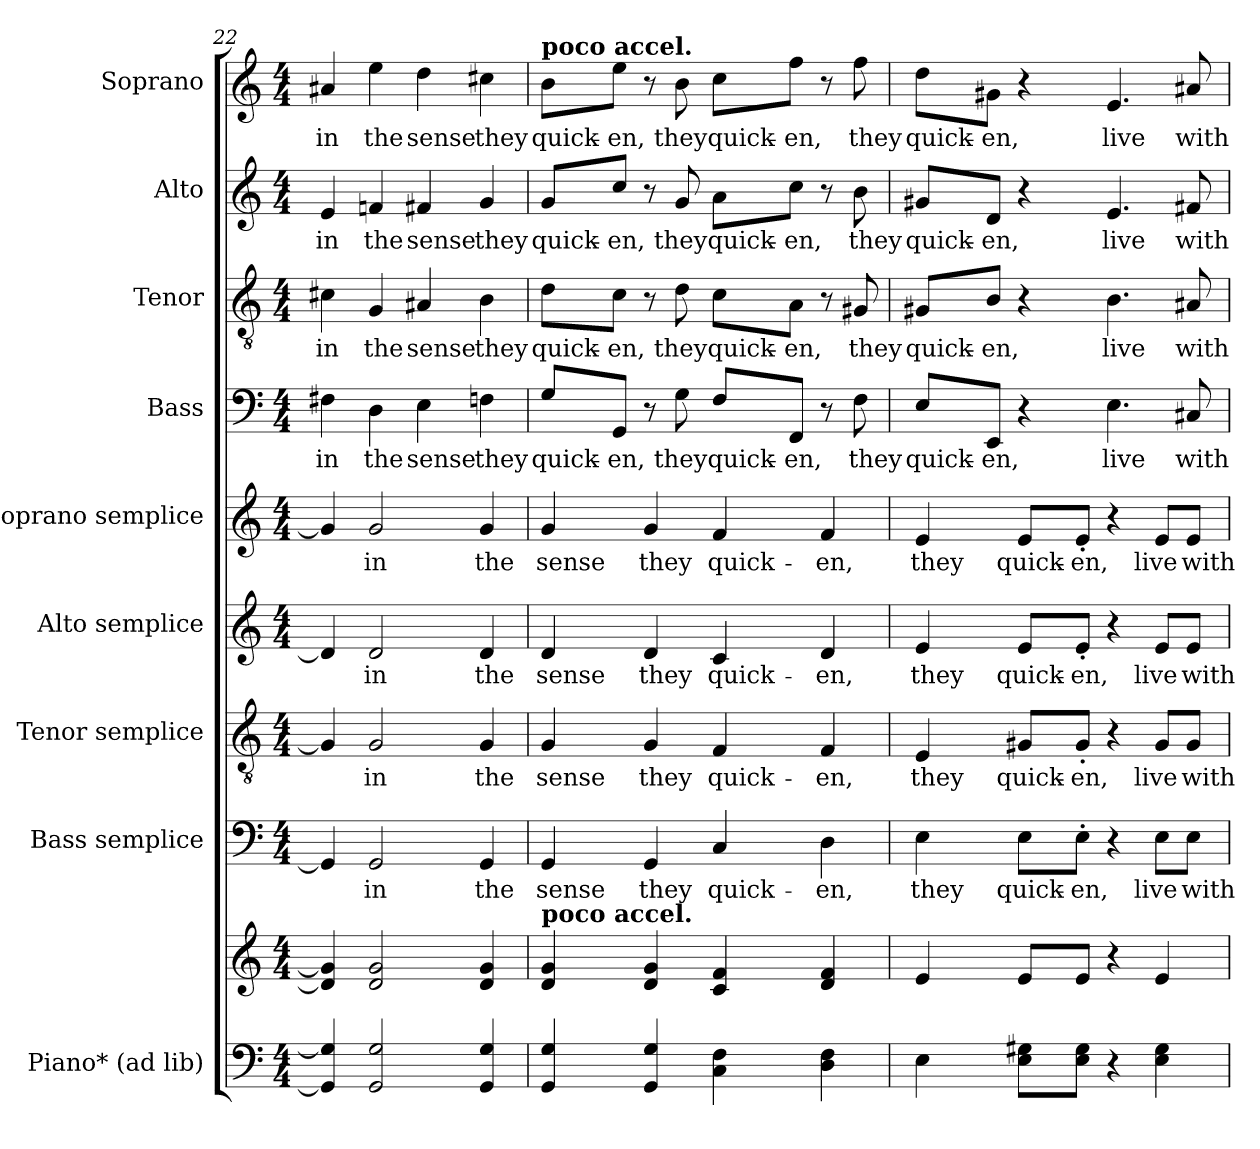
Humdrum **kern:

**kern	**kern	**kern	**text	**kern	**text	**kern	**text	**kern	**text	**kern	**text	**kern	**text	**kern	**text	**kern	**text
*part9	*part9	*part8	*part8	*part7	*part7	*part6	*part6	*part5	*part5	*part4	*part4	*part3	*part3	*part2	*part2	*part1	*part1
*staff10	*staff9	*staff8	*staff8	*staff7	*staff7	*staff6	*staff6	*staff5	*staff5	*staff4	*staff4	*staff3	*staff3	*staff2	*staff2	*staff1	*staff1
*I"Piano* (ad lib)	*	*I"Bass semplice	*	*I"Tenor semplice	*	*I"Alto semplice	*	*I"Soprano semplice	*	*I"Bass	*	*I"Tenor	*	*I"Alto	*	*I"Soprano	*
*	*	*I'B.	*	*I'T.	*	*I'A.	*	*I'S.	*	*I'B.	*	*I'T.	*	*I'A.	*	*I'S.	*
*clefF4	*clefG2	*clefF4	*	*clefGv2	*	*clefG2	*	*clefG2	*	*clefF4	*	*clefGv2	*	*clefG2	*	*clefG2	*
*	*	*	*	*ITrd7c12	*	*	*	*	*	*	*	*ITrd7c12	*	*	*	*	*
*k[]	*k[]	*k[]	*	*k[]	*	*k[]	*	*k[]	*	*k[]	*	*k[]	*	*k[]	*	*k[]	*
*C:	*C:	*C:	*	*C:	*	*C:	*	*C:	*	*C:	*	*C:	*	*C:	*	*C:	*
*M4/4	*M4/4	*M4/4	*	*M4/4	*	*M4/4	*	*M4/4	*	*M4/4	*	*M4/4	*	*M4/4	*	*M4/4	*
=22	=22	=22	=22	=22	=22	=22	=22	=22	=22	=22	=22	=22	=22	=22	=22	=22	=22
!	!	!	!	!	!	!	!	!	!	!	!LO:LY:b:color=#000000	!	!	!	!	!	!
!	!	!	!	!	!	!	!	!	!	!	!	!	!LO:LY:b:color=#000000	!	!	!	!
!	!	!	!	!	!	!	!	!	!	!	!	!	!	!	!LO:LY:b:color=#000000	!	!
!	!	!	!	!	!	!	!	!	!	!	!	!	!	!	!	!	!LO:LY:b:color=#000000
4GGi/] 4Gi]	4di/] 4gi]	4GGi/]	.	4GGi/]	.	4di/]	.	4gi/]	.	4F#Xi\	-in	4C#Xi\	-in	4ei/	-in	4a#Xi/	-in
!	!	!	!LO:LY:b:color=#000000	!	!	!	!	!	!	!	!	!	!	!	!	!	!
!	!	!	!	!	!LO:LY:b:color=#000000	!	!	!	!	!	!	!	!	!	!	!	!
!	!	!	!	!	!	!	!LO:LY:b:color=#000000	!	!	!	!	!	!	!	!	!	!
!	!	!	!	!	!	!	!	!	!LO:LY:b:color=#000000	!	!	!	!	!	!	!	!
!	!	!	!	!	!	!	!	!	!	!	!LO:LY:b:color=#000000	!	!	!	!	!	!
!	!	!	!	!	!	!	!	!	!	!	!	!	!LO:LY:b:color=#000000	!	!	!	!
!	!	!	!	!	!	!	!	!	!	!	!	!	!	!	!LO:LY:b:color=#000000	!	!
!	!	!	!	!	!	!	!	!	!	!	!	!	!	!	!	!	!LO:LY:b:color=#000000
2GGi/ 2Gi	2di/ 2gi	2GGi/	-in	2GGi/	-in	2di/	-in	2gi/	-in	4Di\	the	4GGi/	the	4fni/	the	4eei\	the
!	!	!	!	!	!	!	!	!	!	!	!LO:LY:b:color=#000000	!	!	!	!	!	!
!	!	!	!	!	!	!	!	!	!	!	!	!	!LO:LY:b:color=#000000	!	!	!	!
!	!	!	!	!	!	!	!	!	!	!	!	!	!	!	!LO:LY:b:color=#000000	!	!
!	!	!	!	!	!	!	!	!	!	!	!	!	!	!	!	!	!LO:LY:b:color=#000000
.	.	.	.	.	.	.	.	.	.	4Ei\	sense	4AA#Xi/	sense	4f#Xi/	sense	4ddi\	sense
!	!	!	!LO:LY:b:color=#000000	!	!	!	!	!	!	!	!	!	!	!	!	!	!
!	!	!	!	!	!LO:LY:b:color=#000000	!	!	!	!	!	!	!	!	!	!	!	!
!	!	!	!	!	!	!	!LO:LY:b:color=#000000	!	!	!	!	!	!	!	!	!	!
!	!	!	!	!	!	!	!	!	!LO:LY:b:color=#000000	!	!	!	!	!	!	!	!
!	!	!	!	!	!	!	!	!	!	!	!LO:LY:b:color=#000000	!	!	!	!	!	!
!	!	!	!	!	!	!	!	!	!	!	!	!	!LO:LY:b:color=#000000	!	!	!	!
!	!	!	!	!	!	!	!	!	!	!	!	!	!	!	!LO:LY:b:color=#000000	!	!
!	!	!	!	!	!	!	!	!	!	!	!	!	!	!	!	!	!LO:LY:b:color=#000000
4GGi/ 4Gi	4di/ 4gi	4GGi/	the	4GGi/	the	4di/	the	4gi/	the	4Fni\	they	4BBi\	they	4gi/	they	4cc#Xi\	they
=23	=23	=23	=23	=23	=23	=23	=23	=23	=23	=23	=23	=23	=23	=23	=23	=23	=23
!	!	!	!LO:LY:b:color=#000000	!	!	!	!	!	!	!	!	!	!	!	!	!	!
!	!	!	!	!	!LO:LY:b:color=#000000	!	!	!	!	!	!	!	!	!	!	!	!
!	!	!	!	!	!	!	!LO:LY:b:color=#000000	!	!	!	!	!	!	!	!	!	!
!	!	!	!	!	!	!	!	!	!LO:LY:b:color=#000000	!	!	!	!	!	!	!	!
!	!	!	!	!	!	!	!	!	!	!	!LO:LY:b:color=#000000	!	!	!	!	!	!
!	!	!	!	!	!	!	!	!	!	!	!	!	!LO:LY:b:color=#000000	!	!	!	!
!	!	!	!	!	!	!	!	!	!	!	!	!	!	!	!LO:LY:b:color=#000000	!	!
!	!	!	!	!	!	!	!	!	!	!	!	!	!	!	!	!LO:TX:a:B:t=poco accel.	!
!	!LO:TX:a:B:t=poco accel.	!	!	!	!	!	!	!	!	!	!	!	!	!	!	!	!
!	!	!	!	!	!	!	!	!	!	!	!	!	!	!	!	!	!LO:LY:b:color=#000000
4GGi/ 4Gi	4di/ 4gi	4GGi/	sense	4GGi/	sense	4di/	sense	4gi/	sense	8Gi/L	quick-	8Di\L	quick-	8gi/L	quick-	8bi\L	quick-
!	!	!	!	!	!	!	!	!	!	!	!LO:LY:b:color=#000000	!	!	!	!	!	!
!	!	!	!	!	!	!	!	!	!	!	!	!	!LO:LY:b:color=#000000	!	!	!	!
!	!	!	!	!	!	!	!	!	!	!	!	!	!	!	!LO:LY:b:color=#000000	!	!
!	!	!	!	!	!	!	!	!	!	!	!	!	!	!	!	!	!LO:LY:b:color=#000000
.	.	.	.	.	.	.	.	.	.	8GGi/J	-en,	8Ci\J	-en,	8cci/J	-en,	8eei\J	-en,
!	!	!	!LO:LY:b:color=#000000	!	!	!	!	!	!	!	!	!	!	!	!	!	!
!	!	!	!	!	!LO:LY:b:color=#000000	!	!	!	!	!	!	!	!	!	!	!	!
!	!	!	!	!	!	!	!LO:LY:b:color=#000000	!	!	!	!	!	!	!	!	!	!
!	!	!	!	!	!	!	!	!	!LO:LY:b:color=#000000	!	!	!	!	!	!	!	!
4GGi/ 4Gi	4di/ 4gi	4GGi/	they	4GGi/	they	4di/	they	4gi/	they	8r	.	8r	.	8r	.	8r	.
!	!	!	!	!	!	!	!	!	!	!	!LO:LY:b:color=#000000	!	!	!	!	!	!
!	!	!	!	!	!	!	!	!	!	!	!	!	!LO:LY:b:color=#000000	!	!	!	!
!	!	!	!	!	!	!	!	!	!	!	!	!	!	!	!LO:LY:b:color=#000000	!	!
!	!	!	!	!	!	!	!	!	!	!	!	!	!	!	!	!	!LO:LY:b:color=#000000
.	.	.	.	.	.	.	.	.	.	8Gi\	they	8Di\	they	8gi/	they	8bi\	they
!	!	!	!LO:LY:b:color=#000000	!	!	!	!	!	!	!	!	!	!	!	!	!	!
!	!	!	!	!	!LO:LY:b:color=#000000	!	!	!	!	!	!	!	!	!	!	!	!
!	!	!	!	!	!	!	!LO:LY:b:color=#000000	!	!	!	!	!	!	!	!	!	!
!	!	!	!	!	!	!	!	!	!LO:LY:b:color=#000000	!	!	!	!	!	!	!	!
!	!	!	!	!	!	!	!	!	!	!	!LO:LY:b:color=#000000	!	!	!	!	!	!
!	!	!	!	!	!	!	!	!	!	!	!	!	!LO:LY:b:color=#000000	!	!	!	!
!	!	!	!	!	!	!	!	!	!	!	!	!	!	!	!LO:LY:b:color=#000000	!	!
!	!	!	!	!	!	!	!	!	!	!	!	!	!	!	!	!	!LO:LY:b:color=#000000
4Ci\ 4Fi	4ci/ 4fi	4Ci/	quick-	4FFi/	quick-	4ci/	quick-	4fi/	quick-	8Fi/L	quick-	8Ci\L	quick-	8ai\L	quick-	8cci\L	quick-
!	!	!	!	!	!	!	!	!	!	!	!LO:LY:b:color=#000000	!	!	!	!	!	!
!	!	!	!	!	!	!	!	!	!	!	!	!	!LO:LY:b:color=#000000	!	!	!	!
!	!	!	!	!	!	!	!	!	!	!	!	!	!	!	!LO:LY:b:color=#000000	!	!
!	!	!	!	!	!	!	!	!	!	!	!	!	!	!	!	!	!LO:LY:b:color=#000000
.	.	.	.	.	.	.	.	.	.	8FFi/J	-en,	8AAi\J	-en,	8cci\J	-en,	8ffi\J	-en,
!	!	!	!LO:LY:b:color=#000000	!	!	!	!	!	!	!	!	!	!	!	!	!	!
!	!	!	!	!	!LO:LY:b:color=#000000	!	!	!	!	!	!	!	!	!	!	!	!
!	!	!	!	!	!	!	!LO:LY:b:color=#000000	!	!	!	!	!	!	!	!	!	!
!	!	!	!	!	!	!	!	!	!LO:LY:b:color=#000000	!	!	!	!	!	!	!	!
4Di\ 4Fi	4di/ 4fi	4Di\	-en,	4FFi/	-en,	4di/	-en,	4fi/	-en,	8r	.	8r	.	8r	.	8r	.
!	!	!	!	!	!	!	!	!	!	!	!LO:LY:b:color=#000000	!	!	!	!	!	!
!	!	!	!	!	!	!	!	!	!	!	!	!	!LO:LY:b:color=#000000	!	!	!	!
!	!	!	!	!	!	!	!	!	!	!	!	!	!	!	!LO:LY:b:color=#000000	!	!
!	!	!	!	!	!	!	!	!	!	!	!	!	!	!	!	!	!LO:LY:b:color=#000000
.	.	.	.	.	.	.	.	.	.	8Fi\	they	8GG#Xi/	they	8bi\	they	8ffi\	they
!!LO:LB:g=z
=24	=24	=24	=24	=24	=24	=24	=24	=24	=24	=24	=24	=24	=24	=24	=24	=24	=24
!	!	!	!LO:LY:b:color=#000000	!	!	!	!	!	!	!	!	!	!	!	!	!	!
!	!	!	!	!	!LO:LY:b:color=#000000	!	!	!	!	!	!	!	!	!	!	!	!
!	!	!	!	!	!	!	!LO:LY:b:color=#000000	!	!	!	!	!	!	!	!	!	!
!	!	!	!	!	!	!	!	!	!LO:LY:b:color=#000000	!	!	!	!	!	!	!	!
!	!	!	!	!	!	!	!	!	!	!	!LO:LY:b:color=#000000	!	!	!	!	!	!
!	!	!	!	!	!	!	!	!	!	!	!	!	!LO:LY:b:color=#000000	!	!	!	!
!	!	!	!	!	!	!	!	!	!	!	!	!	!	!	!LO:LY:b:color=#000000	!	!
!	!	!	!	!	!	!	!	!	!	!	!	!	!	!	!	!	!LO:LY:b:color=#000000
4Ei\	4ei/	4Ei\	they	4EEi/	they	4ei/	they	4ei/	they	8Ei/L	quick-	8GG#Xi/L	quick-	8g#Xi/L	quick-	8ddi\L	quick-
!	!	!	!	!	!	!	!	!	!	!	!LO:LY:b:color=#000000	!	!	!	!	!	!
!	!	!	!	!	!	!	!	!	!	!	!	!	!LO:LY:b:color=#000000	!	!	!	!
!	!	!	!	!	!	!	!	!	!	!	!	!	!	!	!LO:LY:b:color=#000000	!	!
!	!	!	!	!	!	!	!	!	!	!	!	!	!	!	!	!	!LO:LY:b:color=#000000
.	.	.	.	.	.	.	.	.	.	8EEi/J	-en,	8BBi/J	-en,	8di/J	-en,	8g#Xi\J	-en,
!	!	!	!LO:LY:b:color=#000000	!	!	!	!	!	!	!	!	!	!	!	!	!	!
!	!	!	!	!	!LO:LY:b:color=#000000	!	!	!	!	!	!	!	!	!	!	!	!
!	!	!	!	!	!	!	!LO:LY:b:color=#000000	!	!	!	!	!	!	!	!	!	!
!	!	!	!	!	!	!	!	!	!LO:LY:b:color=#000000	!	!	!	!	!	!	!	!
8Ei\ 8G#XiL	8ei/L	8Ei\L	quick-	8GG#Xi/L	quick-	8ei/L	quick-	8ei/L	quick-	4r	.	4r	.	4r	.	4r	.
!	!	!	!LO:LY:b:color=#000000	!	!	!	!	!	!	!	!	!	!	!	!	!	!
!	!	!	!	!	!LO:LY:b:color=#000000	!	!	!	!	!	!	!	!	!	!	!	!
!	!	!	!	!	!	!	!LO:LY:b:color=#000000	!	!	!	!	!	!	!	!	!	!
!	!	!	!	!	!	!	!	!	!LO:LY:b:color=#000000	!	!	!	!	!	!	!	!
8Ei\ 8G#iJ	8ei/J	8E'i\J	-en,	8GG#'i/J	-en,	8e'i/J	-en,	8e'i/J	-en,	.	.	.	.	.	.	.	.
!	!	!	!	!	!	!	!	!	!	!	!LO:LY:b:color=#000000	!	!	!	!	!	!
!	!	!	!	!	!	!	!	!	!	!	!	!	!LO:LY:b:color=#000000	!	!	!	!
!	!	!	!	!	!	!	!	!	!	!	!	!	!	!	!LO:LY:b:color=#000000	!	!
!	!	!	!	!	!	!	!	!	!	!	!	!	!	!	!	!	!LO:LY:b:color=#000000
4r	4r	4r	.	4r	.	4r	.	4r	.	4.Ei\	live	4.BBi\	live	4.ei/	live	4.ei/	live
!	!	!	!LO:LY:b:color=#000000	!	!	!	!	!	!	!	!	!	!	!	!	!	!
!	!	!	!	!	!LO:LY:b:color=#000000	!	!	!	!	!	!	!	!	!	!	!	!
!	!	!	!	!	!	!	!LO:LY:b:color=#000000	!	!	!	!	!	!	!	!	!	!
!	!	!	!	!	!	!	!	!	!LO:LY:b:color=#000000	!	!	!	!	!	!	!	!
4Ei\ 4G#i	4ei/	8Ei\L	live	8GG#i/L	live	8ei/L	live	8ei/L	live	.	.	.	.	.	.	.	.
!	!	!	!LO:LY:b:color=#000000	!	!	!	!	!	!	!	!	!	!	!	!	!	!
!	!	!	!	!	!LO:LY:b:color=#000000	!	!	!	!	!	!	!	!	!	!	!	!
!	!	!	!	!	!	!	!LO:LY:b:color=#000000	!	!	!	!	!	!	!	!	!	!
!	!	!	!	!	!	!	!	!	!LO:LY:b:color=#000000	!	!	!	!	!	!	!	!
!	!	!	!	!	!	!	!	!	!	!	!LO:LY:b:color=#000000	!	!	!	!	!	!
!	!	!	!	!	!	!	!	!	!	!	!	!	!LO:LY:b:color=#000000	!	!	!	!
!	!	!	!	!	!	!	!	!	!	!	!	!	!	!	!LO:LY:b:color=#000000	!	!
!	!	!	!	!	!	!	!	!	!	!	!	!	!	!	!	!	!LO:LY:b:color=#000000
.	.	8Ei\J	with-	8GG#i/J	with-	8ei/J	with-	8ei/J	with-	8C#Xi/	with-	8AA#Xi/	with-	8f#Xi/	with-	8a#Xi/	with-
=	=	=	=	=	=	=	=	=	=	=	=	=	=	=	=	=	=
*-	*-	*-	*-	*-	*-	*-	*-	*-	*-	*-	*-	*-	*-	*-	*-	*-	*-
